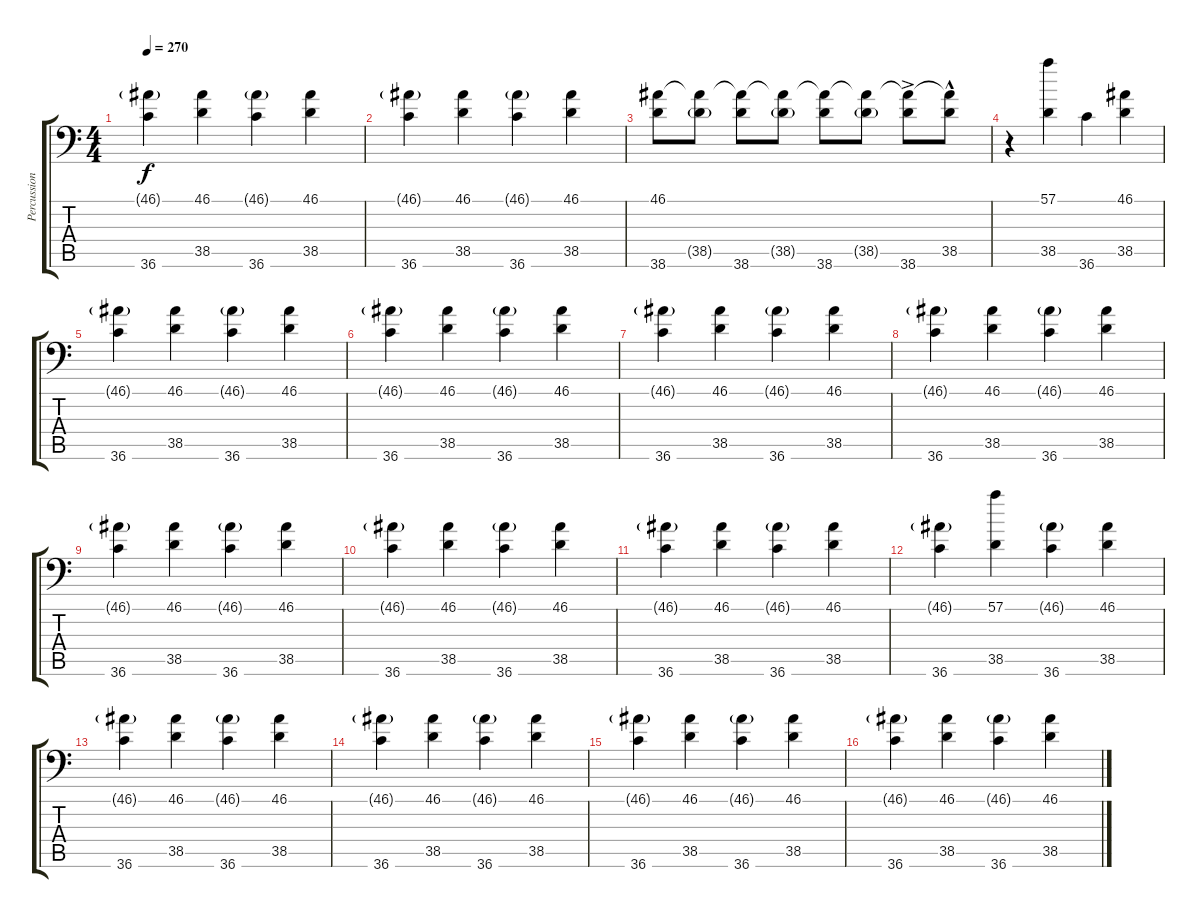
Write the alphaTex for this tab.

\track ("Percussion" "Percussion") {instrument acousticgrandpiano}
\staff {score tabs}
\tuning (C-1 C-1 C-1 C-1 C-1 C-1) {hide}
\ts (4 4)
\tempo 270
\clef f4
\ks c
(46.1{g} 36.6).4{dy f} (46.1 38.5).4 (46.1{g} 36.6).4 (46.1 38.5).4 |
(46.1{g} 36.6).4 (46.1 38.5).4 (46.1{g} 36.6).4 (46.1 38.5).4 |
(46.1 38.6).8 (46.1{t} 38.5{g}).8 (46.1{t} 38.6).8 (46.1{t} 38.5{g}).8 (46.1{t} 38.6).8 (46.1{t} 38.5{g}).8 (46.1{t} 38.6{ac}).8 (46.1{t} 38.5{hac}).8 |
r.4 (57.1 38.5).4 36.6.4 (46.1 38.5).4 |
(46.1{g} 36.6).4 (46.1 38.5).4 (46.1{g} 36.6).4 (46.1 38.5).4 |
(46.1{g} 36.6).4 (46.1 38.5).4 (46.1{g} 36.6).4 (46.1 38.5).4 |
(46.1{g} 36.6).4 (46.1 38.5).4 (46.1{g} 36.6).4 (46.1 38.5).4 |
(46.1{g} 36.6).4 (46.1 38.5).4 (46.1{g} 36.6).4 (46.1 38.5).4 |
(46.1{g} 36.6).4 (46.1 38.5).4 (46.1{g} 36.6).4 (46.1 38.5).4 |
(46.1{g} 36.6).4 (46.1 38.5).4 (46.1{g} 36.6).4 (46.1 38.5).4 |
(46.1{g} 36.6).4 (46.1 38.5).4 (46.1{g} 36.6).4 (46.1 38.5).4 |
(46.1{g} 36.6).4 (57.1 38.5).4 (46.1{g} 36.6).4 (46.1 38.5).4 |
(46.1{g} 36.6).4 (46.1 38.5).4 (46.1{g} 36.6).4 (46.1 38.5).4 |
(46.1{g} 36.6).4 (46.1 38.5).4 (46.1{g} 36.6).4 (46.1 38.5).4 |
(46.1{g} 36.6).4 (46.1 38.5).4 (46.1{g} 36.6).4 (46.1 38.5).4 |
(46.1{g} 36.6).4 (46.1 38.5).4 (46.1{g} 36.6).4 (46.1 38.5).4
